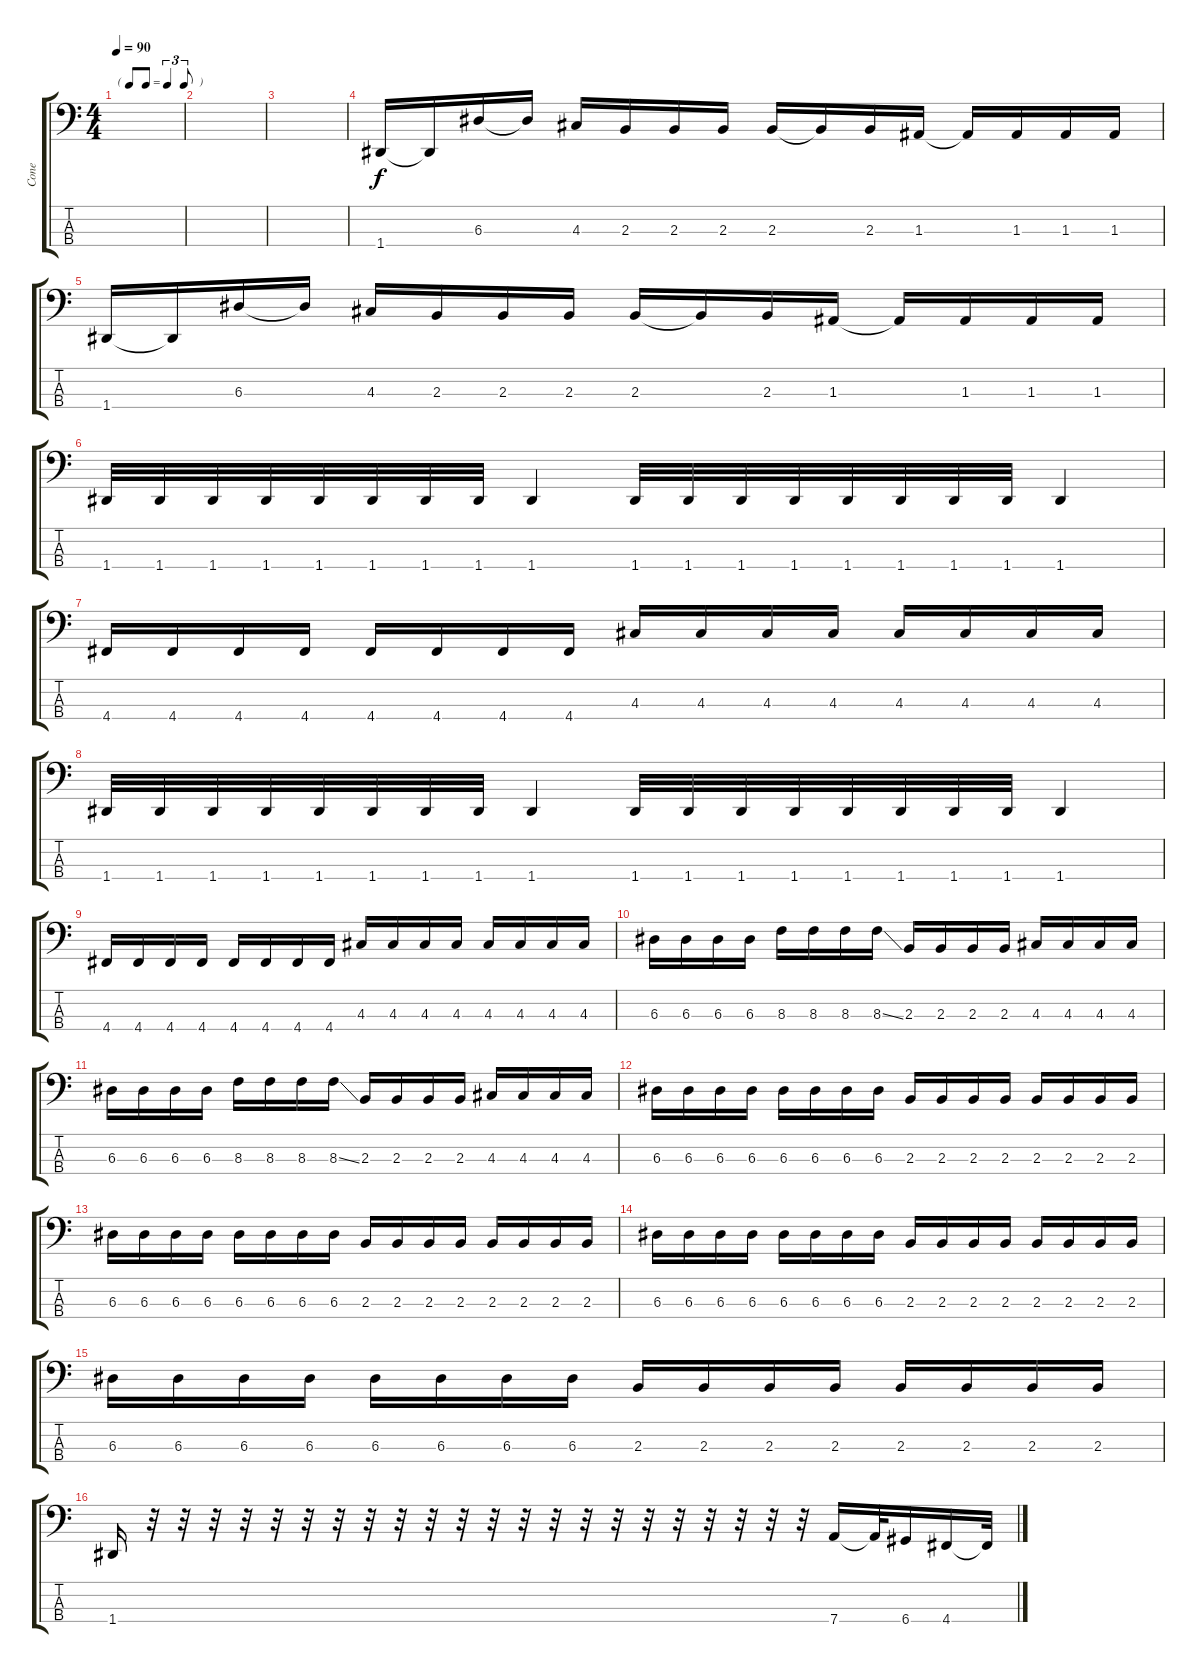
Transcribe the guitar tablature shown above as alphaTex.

\track ("Cone" "Cone") {instrument electricbasspick}
\staff {score tabs}
\tuning (G2 D2 A1 D1) {hide}
\ts (4 4)
\tf triplet8th
\tempo 90
\clef f4
\ks c
|
|
|
1.4.16 1.4{t}.16 6.3.16 6.3{t}.16 4.3.16 2.3.16 2.3.16 2.3.16 2.3.16 2.3{t}.16 2.3.16 1.3.16 1.3{t}.16 1.3.16 1.3.16 1.3.16 |
1.4.16 1.4{t}.16 6.3.16 6.3{t}.16 4.3.16 2.3.16 2.3.16 2.3.16 2.3.16 2.3{t}.16 2.3.16 1.3.16 1.3{t}.16 1.3.16 1.3.16 1.3.16 |
1.4.32 1.4.32 1.4.32 1.4.32 1.4.32 1.4.32 1.4.32 1.4.32 1.4.4 1.4.32 1.4.32 1.4.32 1.4.32 1.4.32 1.4.32 1.4.32 1.4.32 1.4.4 |
4.4.16 4.4.16 4.4.16 4.4.16 4.4.16 4.4.16 4.4.16 4.4.16 4.3.16 4.3.16 4.3.16 4.3.16 4.3.16 4.3.16 4.3.16 4.3.16 |
1.4.32 1.4.32 1.4.32 1.4.32 1.4.32 1.4.32 1.4.32 1.4.32 1.4.4 1.4.32 1.4.32 1.4.32 1.4.32 1.4.32 1.4.32 1.4.32 1.4.32 1.4.4 |
4.4.16 4.4.16 4.4.16 4.4.16 4.4.16 4.4.16 4.4.16 4.4.16 4.3.16 4.3.16 4.3.16 4.3.16 4.3.16 4.3.16 4.3.16 4.3.16 |
6.3.16 6.3.16 6.3.16 6.3.16 8.3.16 8.3.16 8.3.16 8.3{ss}.16 2.3.16 2.3.16 2.3.16 2.3.16 4.3.16 4.3.16 4.3.16 4.3.16 |
6.3.16 6.3.16 6.3.16 6.3.16 8.3.16 8.3.16 8.3.16 8.3{ss}.16 2.3.16 2.3.16 2.3.16 2.3.16 4.3.16 4.3.16 4.3.16 4.3.16 |
6.3.16 6.3.16 6.3.16 6.3.16 6.3.16 6.3.16 6.3.16 6.3.16 2.3.16 2.3.16 2.3.16 2.3.16 2.3.16 2.3.16 2.3.16 2.3.16 |
6.3.16 6.3.16 6.3.16 6.3.16 6.3.16 6.3.16 6.3.16 6.3.16 2.3.16 2.3.16 2.3.16 2.3.16 2.3.16 2.3.16 2.3.16 2.3.16 |
6.3.16 6.3.16 6.3.16 6.3.16 6.3.16 6.3.16 6.3.16 6.3.16 2.3.16 2.3.16 2.3.16 2.3.16 2.3.16 2.3.16 2.3.16 2.3.16 |
6.3.16 6.3.16 6.3.16 6.3.16 6.3.16 6.3.16 6.3.16 6.3.16 2.3.16 2.3.16 2.3.16 2.3.16 2.3.16 2.3.16 2.3.16 2.3.16 |
1.4.16 r.32 r.32 r.32 r.32 r.32 r.32 r.32 r.32 r.32 r.32 r.32 r.32 r.32 r.32 r.32 r.32 r.32 r.32 r.32 r.32 r.32 r.32 7.4.16 7.4{t}.32 6.4.16 4.4.16 4.4{t}.32
